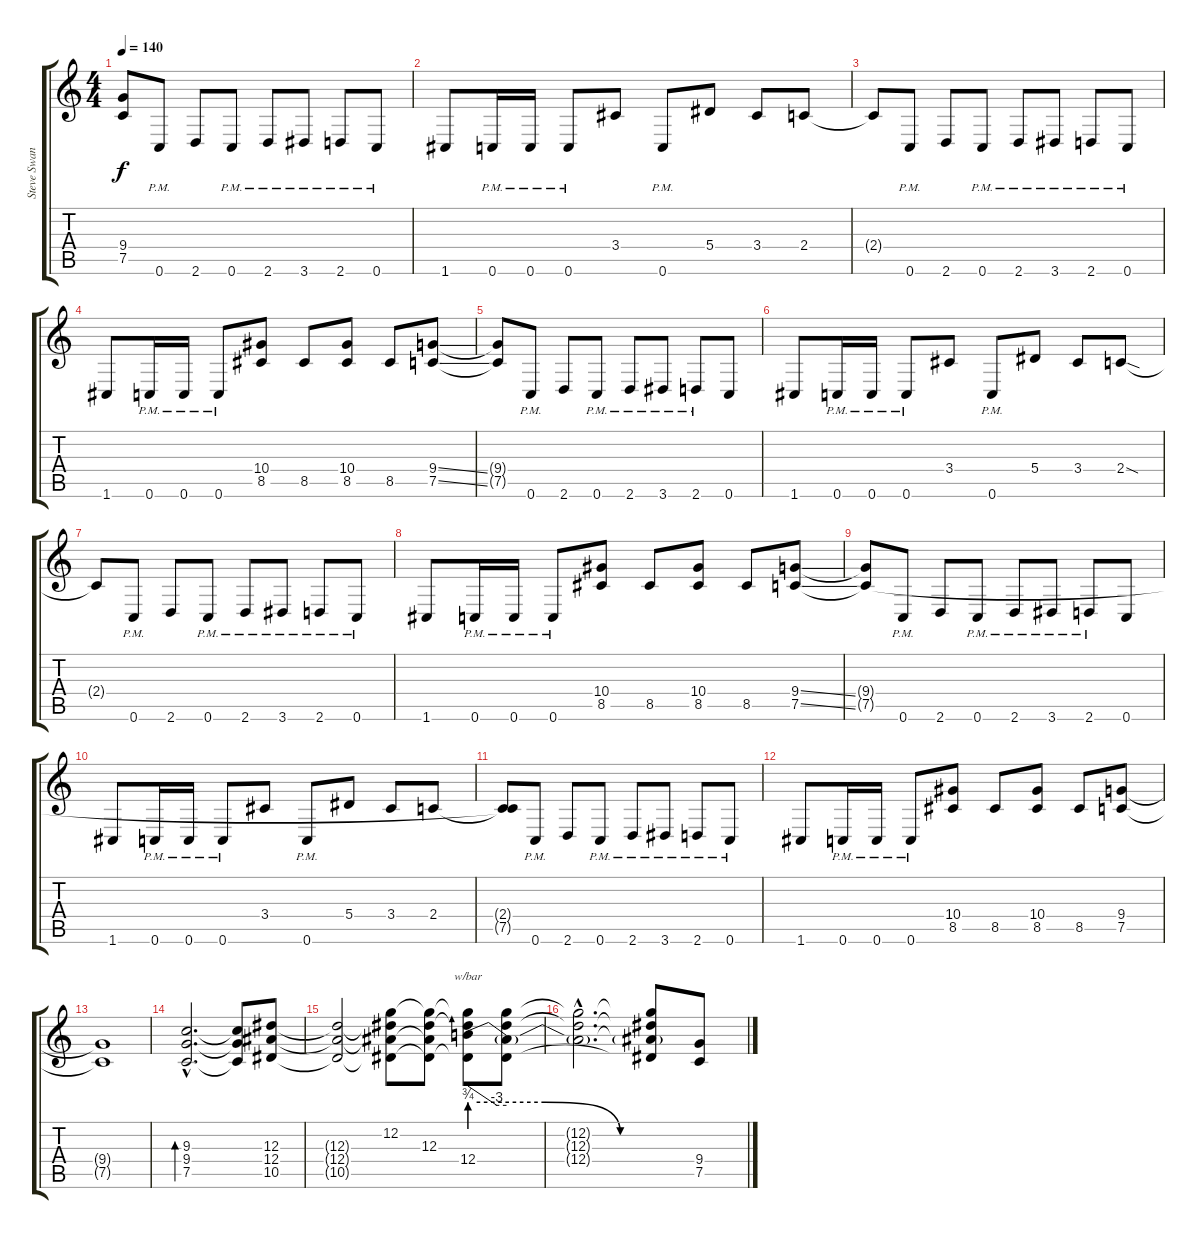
\track ("Steve Swanson(Solo,Rhytm Guitar,Overdub)" "Steve Swan") {instrument overdrivenguitar}
\staff {score tabs}
\tuning (C4 G3 Eb3 Bb2 F2 C2) {hide}
\ts (4 4)
\tempo 140
\clef g2
\ks c
(9.4{t} 7.5{t}).8{dy f} 0.6{pm}.8 2.6.8 0.6{pm}.8 2.6{pm}.8 3.6{pm}.8 2.6{pm}.8 0.6{pm}.8 |
1.6.8 0.6{pm}.16 0.6{pm}.16 0.6{pm}.8 3.4.8 0.6{pm}.8 5.4.8 3.4.8 2.4.8 |
2.4{t}.8 0.6{pm}.8 2.6.8 0.6{pm}.8 2.6{pm}.8 3.6{pm}.8 2.6{pm}.8 0.6{pm}.8 |
1.6.8 0.6{pm}.16 0.6{pm}.16 0.6{pm}.8 (10.4 8.5).8 8.5.8 (10.4 8.5).8 8.5.8 (9.4{ss} 7.5{ss}).8 |
(9.4{t} 7.5{t}).8 0.6{pm}.8 2.6.8 0.6{pm}.8 2.6{pm}.8 3.6{pm}.8 2.6{pm}.8 0.6.8 |
1.6.8 0.6{pm}.16 0.6{pm}.16 0.6{pm}.8 3.4.8 0.6{pm}.8 5.4.8 3.4.8 2.4{sod}.8 |
2.4{t}.8 0.6{pm}.8 2.6.8 0.6{pm}.8 2.6{pm}.8 3.6{pm}.8 2.6{pm}.8 0.6{pm}.8 |
1.6.8 0.6{pm}.16 0.6{pm}.16 0.6{pm}.8 (10.4 8.5).8 8.5.8 (10.4 8.5).8 8.5.8 (9.4{ss} 7.5{ss}).8 |
(9.4{t} 7.5{t}).8 0.6{pm}.8 2.6.8 0.6{pm}.8 2.6{pm}.8 3.6{pm}.8 2.6{pm}.8 0.6.8 |
1.6.8 0.6{pm}.16 0.6{pm}.16 0.6{pm}.8 3.4.8 0.6{pm}.8 5.4.8 3.4.8 2.4.8 |
(2.4{t} 7.5{t}).8 0.6{pm}.8 2.6.8 0.6{pm}.8 2.6{pm}.8 3.6{pm}.8 2.6{pm}.8 0.6{pm}.8 |
1.6.8 0.6{pm}.16 0.6{pm}.16 0.6{pm}.8 (10.4 8.5).8 8.5.8 (10.4 8.5).8 8.5.8 (9.4 7.5).8 |
(9.4{t} 7.5{t}).1 |
(9.3{hac} 9.4{hac} 7.5{hac}).2{d bd 480} (9.3{t} 9.4{t} 7.5{t}).8 (12.3 12.4 10.5).8 |
(12.3{t} 12.4{t} 10.5{t}).2 (12.2 12.3{t} 12.4{t} 10.5{t}).8 (12.2{t} 12.3 12.4{t} 10.5{t}).8 (12.2{t} 12.3{t} 12.4{be (custom 0 3 20 3 40 0 60 0)} 10.5{t}).8{tbe (custom default 0 0 45 -12 60 -12)} (12.2{t} 12.3{t} 12.4{t} 10.5{t}).8 |
(12.2{hac t} 12.3{hac t} 12.4{hac t}).2{d} (12.2{t} 12.3{t} 12.4{t} 10.5{t}).8 (9.4 7.5).8
